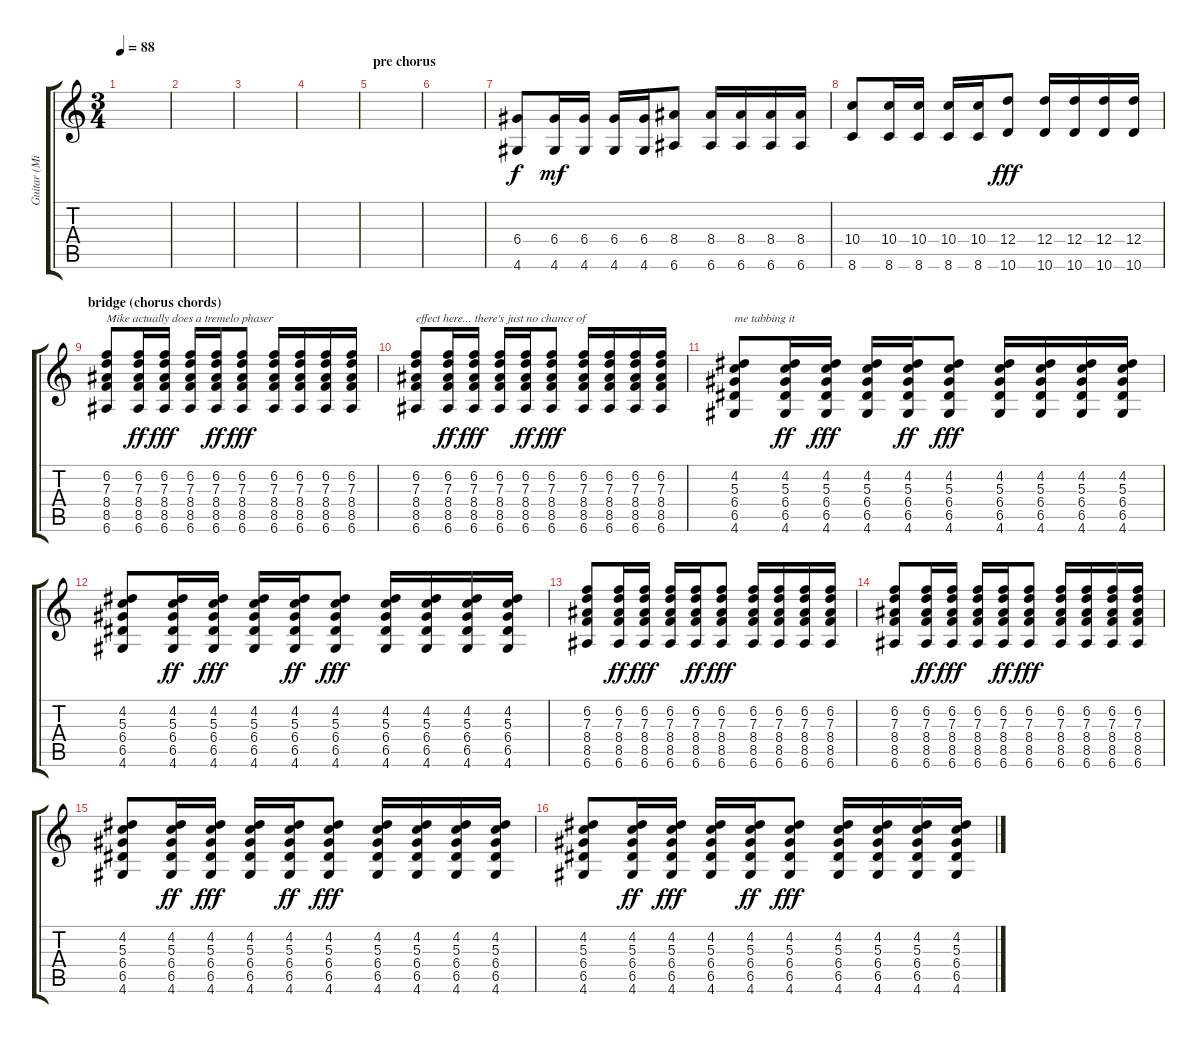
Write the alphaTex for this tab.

\track ("Guitar (Mikey)" "Guitar (Mi") {instrument overdrivenguitar}
\staff {score tabs}
\tuning (E4 B3 G3 D3 A2 E2) {hide}
\ts (3 4)
\tempo 88
\clef g2
\ks c
|
|
|
|
\section ("" "pre chorus")
|
|
(6.4 4.6).8{volume 7} (6.4 4.6).16{dy mf} (6.4 4.6).16 (6.4 4.6).16 (6.4 4.6).16 (8.4 6.6).8{volume 10} (8.4 6.6).16 (8.4 6.6).16 (8.4 6.6).16 (8.4 6.6).16 |
(10.4 8.6).8{volume 12} (10.4 8.6).16 (10.4 8.6).16 (10.4 8.6).16 (10.4 8.6).16 (12.4 10.6).8{dy fff volume 14} (12.4 10.6).16 (12.4 10.6).16 (12.4 10.6).16 (12.4 10.6).16 |
\section ("" "bridge (chorus chords)")
(6.2 7.3 8.4 8.5 6.6).8{txt "Mike actually does a tremelo phaser " volume 10} (6.2 7.3 8.4 8.5 6.6).16{dy ff} (6.2 7.3 8.4 8.5 6.6).16{dy fff} (6.2 7.3 8.4 8.5 6.6).16 (6.2 7.3 8.4 8.5 6.6).16{dy ff} (6.2 7.3 8.4 8.5 6.6).8{dy fff} (6.2 7.3 8.4 8.5 6.6).16 (6.2 7.3 8.4 8.5 6.6).16 (6.2 7.3 8.4 8.5 6.6).16 (6.2 7.3 8.4 8.5 6.6).16 |
(6.2 7.3 8.4 8.5 6.6).8{txt "effect here... there's just no chance of"} (6.2 7.3 8.4 8.5 6.6).16{dy ff} (6.2 7.3 8.4 8.5 6.6).16{dy fff} (6.2 7.3 8.4 8.5 6.6).16 (6.2 7.3 8.4 8.5 6.6).16{dy ff} (6.2 7.3 8.4 8.5 6.6).8{dy fff} (6.2 7.3 8.4 8.5 6.6).16 (6.2 7.3 8.4 8.5 6.6).16 (6.2 7.3 8.4 8.5 6.6).16 (6.2 7.3 8.4 8.5 6.6).16 |
(4.2 5.3 6.4 6.5 4.6).8{txt "me tabbing it"} (4.2 5.3 6.4 6.5 4.6).16{dy ff} (4.2 5.3 6.4 6.5 4.6).16{dy fff} (4.2 5.3 6.4 6.5 4.6).16 (4.2 5.3 6.4 6.5 4.6).16{dy ff} (4.2 5.3 6.4 6.5 4.6).8{dy fff} (4.2 5.3 6.4 6.5 4.6).16 (4.2 5.3 6.4 6.5 4.6).16 (4.2 5.3 6.4 6.5 4.6).16 (4.2 5.3 6.4 6.5 4.6).16 |
(4.2 5.3 6.4 6.5 4.6).8 (4.2 5.3 6.4 6.5 4.6).16{dy ff} (4.2 5.3 6.4 6.5 4.6).16{dy fff} (4.2 5.3 6.4 6.5 4.6).16 (4.2 5.3 6.4 6.5 4.6).16{dy ff} (4.2 5.3 6.4 6.5 4.6).8{dy fff} (4.2 5.3 6.4 6.5 4.6).16 (4.2 5.3 6.4 6.5 4.6).16 (4.2 5.3 6.4 6.5 4.6).16 (4.2 5.3 6.4 6.5 4.6).16 |
(6.2 7.3 8.4 8.5 6.6).8{volume 10} (6.2 7.3 8.4 8.5 6.6).16{dy ff} (6.2 7.3 8.4 8.5 6.6).16{dy fff} (6.2 7.3 8.4 8.5 6.6).16 (6.2 7.3 8.4 8.5 6.6).16{dy ff} (6.2 7.3 8.4 8.5 6.6).8{dy fff} (6.2 7.3 8.4 8.5 6.6).16 (6.2 7.3 8.4 8.5 6.6).16 (6.2 7.3 8.4 8.5 6.6).16 (6.2 7.3 8.4 8.5 6.6).16 |
(6.2 7.3 8.4 8.5 6.6).8 (6.2 7.3 8.4 8.5 6.6).16{dy ff} (6.2 7.3 8.4 8.5 6.6).16{dy fff} (6.2 7.3 8.4 8.5 6.6).16 (6.2 7.3 8.4 8.5 6.6).16{dy ff} (6.2 7.3 8.4 8.5 6.6).8{dy fff} (6.2 7.3 8.4 8.5 6.6).16 (6.2 7.3 8.4 8.5 6.6).16 (6.2 7.3 8.4 8.5 6.6).16 (6.2 7.3 8.4 8.5 6.6).16 |
(4.2 5.3 6.4 6.5 4.6).8 (4.2 5.3 6.4 6.5 4.6).16{dy ff} (4.2 5.3 6.4 6.5 4.6).16{dy fff} (4.2 5.3 6.4 6.5 4.6).16 (4.2 5.3 6.4 6.5 4.6).16{dy ff} (4.2 5.3 6.4 6.5 4.6).8{dy fff} (4.2 5.3 6.4 6.5 4.6).16 (4.2 5.3 6.4 6.5 4.6).16 (4.2 5.3 6.4 6.5 4.6).16 (4.2 5.3 6.4 6.5 4.6).16 |
(4.2 5.3 6.4 6.5 4.6).8 (4.2 5.3 6.4 6.5 4.6).16{dy ff} (4.2 5.3 6.4 6.5 4.6).16{dy fff} (4.2 5.3 6.4 6.5 4.6).16 (4.2 5.3 6.4 6.5 4.6).16{dy ff} (4.2 5.3 6.4 6.5 4.6).8{dy fff} (4.2 5.3 6.4 6.5 4.6).16 (4.2 5.3 6.4 6.5 4.6).16 (4.2 5.3 6.4 6.5 4.6).16 (4.2 5.3 6.4 6.5 4.6).16
